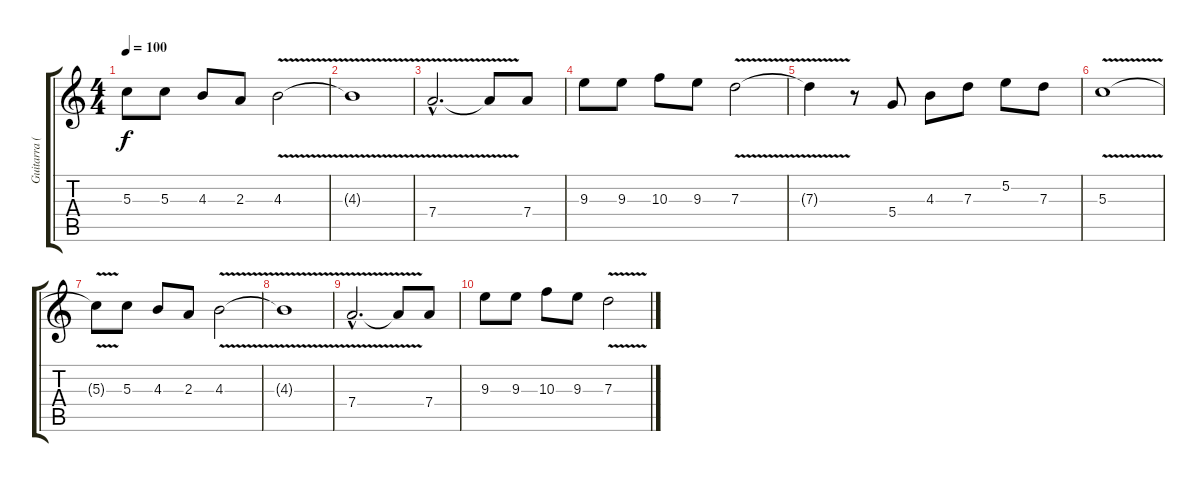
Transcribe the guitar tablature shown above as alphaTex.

\track ("Guitarra (Lider)" "Guitarra (") {instrument overdrivenguitar}
\staff {score tabs}
\tuning (E4 B3 G3 D3 A2 E2) {hide}
\ts (4 4)
\tempo 100
\clef g2
\ks c
5.3{t}.8{dy f} 5.3.8 4.3.8 2.3.8 4.3{v}.2 |
4.3{t}.1 |
7.4{v hac}.2{d volume 13 instrument overdrivenguitar} 7.4{t}.8 7.4.8 |
9.3.8 9.3.8 10.3.8 9.3.8 7.3{v}.2 |
7.3{t}.4 r.8 5.4.8 4.3.8 7.3.8 5.2.8 7.3.8 |
5.3{v}.1 |
5.3{t}.8 5.3.8 4.3.8 2.3.8 4.3{v}.2 |
4.3{t}.1 |
7.4{v hac}.2{d} 7.4{t}.8 7.4.8 |
9.3.8 9.3.8 10.3.8 9.3.8 7.3{v}.2
